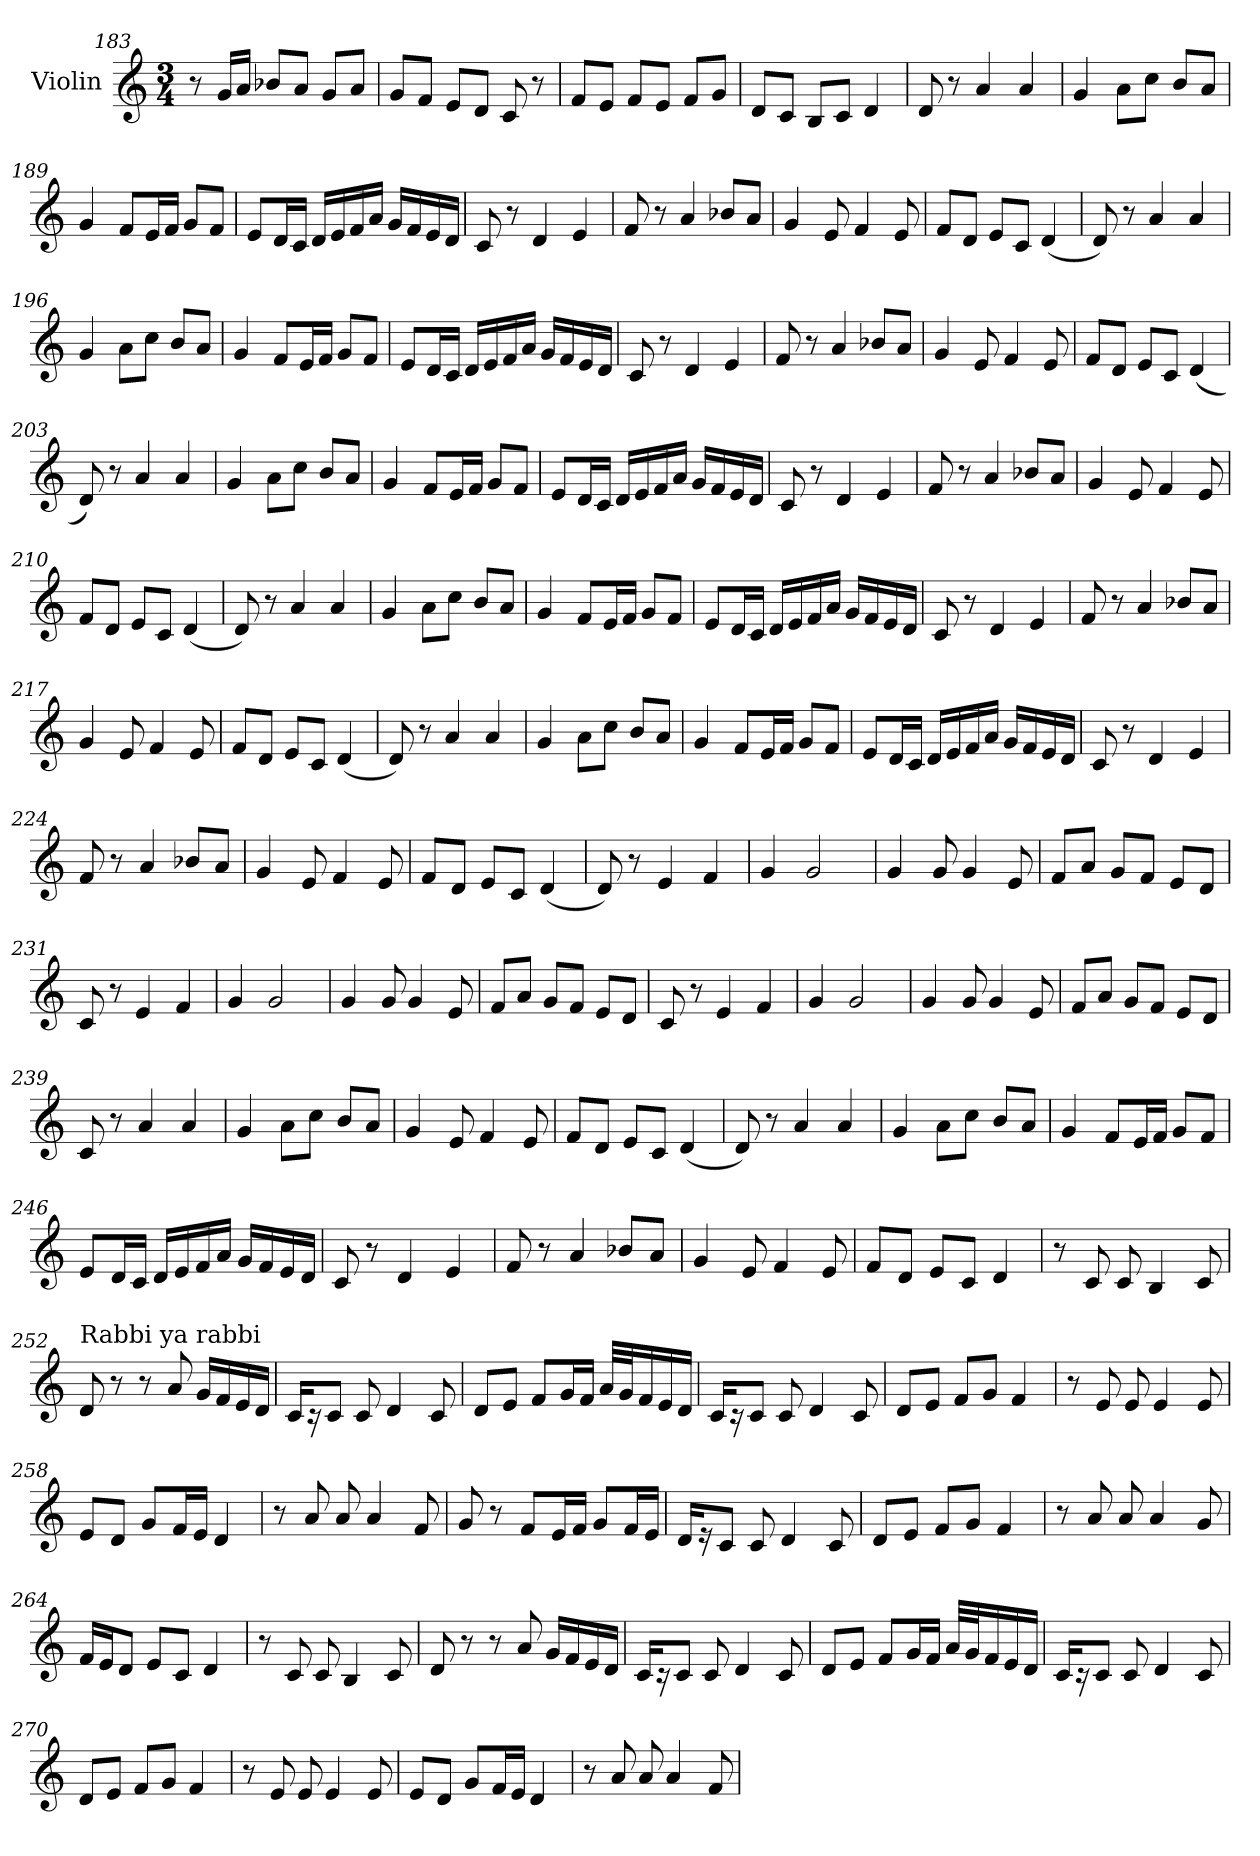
**kern
*part1
*staff1
*I"Violin
*clefG2
*k[]
*M3/4
=183
8r
16g/LL
16a/JJ
8b-X/L
8a/J
8g/L
8a/J
!!LO:LB:g=z
=184
8g/L
8f/J
8e/L
8d/J
8c/
8r
=185
8f/L
8e/J
8f/L
8e/J
8f/L
8g/J
=186
8d/L
8c/J
8B/L
8c/J
4d/
=187
8d/
8r
4a/
4a/
=188
4g/
8a\L
8cc\J
8b/L
8a/J
=189
4g/
8f/L
16e/L
16f/JJ
8g/L
8f/J
!!LO:LB:g=z
=190
8e/L
16d/L
16c/JJ
16d/LL
16e/
16f/
16a/JJ
16g/LL
16f/
16e/
16d/JJ
=191
8c/
8r
4d/
4e/
=192
8f/
8r
4a/
8b-X/L
8a/J
=193
4g/
8e/
4f/
8e/
=194
8f/L
8d/J
8e/L
8c/J
(<4d/
=195
8d/)
8r
4a/
4a/
!!LO:LB:g=z
=196
4g/
8a\L
8cc\J
8b/L
8a/J
=197
4g/
8f/L
16e/L
16f/JJ
8g/L
8f/J
=198
8e/L
16d/L
16c/JJ
16d/LL
16e/
16f/
16a/JJ
16g/LL
16f/
16e/
16d/JJ
=199
8c/
8r
4d/
4e/
=200
8f/
8r
4a/
8b-X/L
8a/J
=201
4g/
8e/
4f/
8e/
!!LO:LB:g=z
=202
8f/L
8d/J
8e/L
8c/J
(<4d/
=203
8d/)
8r
4a/
4a/
=204
4g/
8a\L
8cc\J
8b/L
8a/J
=205
4g/
8f/L
16e/L
16f/JJ
8g/L
8f/J
=206
8e/L
16d/L
16c/JJ
16d/LL
16e/
16f/
16a/JJ
16g/LL
16f/
16e/
16d/JJ
=207
8c/
8r
4d/
4e/
!!LO:LB:g=z
=208
8f/
8r
4a/
8b-X/L
8a/J
=209
4g/
8e/
4f/
8e/
=210
8f/L
8d/J
8e/L
8c/J
(<4d/
=211
8d/)
8r
4a/
4a/
=212
4g/
8a\L
8cc\J
8b/L
8a/J
=213
4g/
8f/L
16e/L
16f/JJ
8g/L
8f/J
!!LO:LB:g=z
=214
8e/L
16d/L
16c/JJ
16d/LL
16e/
16f/
16a/JJ
16g/LL
16f/
16e/
16d/JJ
=215
8c/
8r
4d/
4e/
=216
8f/
8r
4a/
8b-X/L
8a/J
=217
4g/
8e/
4f/
8e/
=218
8f/L
8d/J
8e/L
8c/J
(<4d/
=219
8d/)
8r
4a/
4a/
!!LO:LB:g=z
=220
4g/
8a\L
8cc\J
8b/L
8a/J
=221
4g/
8f/L
16e/L
16f/JJ
8g/L
8f/J
=222
8e/L
16d/L
16c/JJ
16d/LL
16e/
16f/
16a/JJ
16g/LL
16f/
16e/
16d/JJ
=223
8c/
8r
4d/
4e/
=224
8f/
8r
4a/
8b-X/L
8a/J
=225
4g/
8e/
4f/
8e/
!!LO:PB:g=z
=226
8f/L
8d/J
8e/L
8c/J
(<4d/
=227
8d/)
8r
4e/
4f/
=228
4g/
2g/
=229
4g/
8g/
4g/
8e/
=230
8f/L
8a/J
8g/L
8f/J
8e/L
8d/J
=231
8c/
8r
4e/
4f/
=232
4g/
2g/
!!LO:LB:g=z
=233
4g/
8g/
4g/
8e/
=234
8f/L
8a/J
8g/L
8f/J
8e/L
8d/J
=235
8c/
8r
4e/
4f/
=236
4g/
2g/
=237
4g/
8g/
4g/
8e/
=238
8f/L
8a/J
8g/L
8f/J
8e/L
8d/J
!!LO:LB:g=z
=239
8c/
8r
4a/
4a/
=240
4g/
8a\L
8cc\J
8b/L
8a/J
=241
4g/
8e/
4f/
8e/
=242
8f/L
8d/J
8e/L
8c/J
(<4d/
=243
8d/)
8r
4a/
4a/
=244
4g/
8a\L
8cc\J
8b/L
8a/J
!!LO:LB:g=z
=245
4g/
8f/L
16e/L
16f/JJ
8g/L
8f/J
=246
8e/L
16d/L
16c/JJ
16d/LL
16e/
16f/
16a/JJ
16g/LL
16f/
16e/
16d/JJ
=247
8c/
8r
4d/
4e/
=248
8f/
8r
4a/
8b-X/L
8a/J
=249
4g/
8e/
4f/
8e/
=250
8f/L
8d/J
8e/L
8c/J
4d/
!!LO:LB:g=z
=251
8r
8c/
8c/
4B/
8c/
=252
!LO:TX:a:t=Rabbi ya rabbi
8d/
8r
8r
8a/
16g/LL
16f/
16e/
16d/JJ
=253
16c/KL
16r
8c/J
8c/
4d/
8c/
=254
8d/L
8e/J
8f/L
16g/L
16f/JJ
32a/LLL
32g/J
16f/
16e/
16d/JJ
=255
16c/KL
16r
8c/J
8c/
4d/
8c/
!!LO:LB:g=z
=256
8d/L
8e/J
8f/L
8g/J
4f/
=257
8r
8e/
8e/
4e/
8e/
=258
8e/L
8d/J
8g/L
16f/L
16e/JJ
4d/
=259
8r
8a/
8a/
4a/
8f/
=260
8g/
8r
8f/L
16e/L
16f/JJ
8g/L
16f/L
16e/JJ
=261
16d/KL
16r
8c/J
8c/
4d/
8c/
!!LO:LB:g=z
=262
8d/L
8e/J
8f/L
8g/J
4f/
=263
8r
8a/
8a/
4a/
8g/
=264
16f/LL
16e/J
8d/J
8e/L
8c/J
4d/
=265
8r
8c/
8c/
4B/
8c/
=266
8d/
8r
8r
8a/
16g/LL
16f/
16e/
16d/JJ
!!LO:LB:g=z
=267
16c/KL
16r
8c/J
8c/
4d/
8c/
=268
8d/L
8e/J
8f/L
16g/L
16f/JJ
32a/LLL
32g/J
16f/
16e/
16d/JJ
=269
16c/KL
16r
8c/J
8c/
4d/
8c/
=270
8d/L
8e/J
8f/L
8g/J
4f/
=271
8r
8e/
8e/
4e/
8e/
!!LO:PB:g=z
=272
8e/L
8d/J
8g/L
16f/L
16e/JJ
4d/
=273
8r
8a/
8a/
4a/
8f/
=
*-
